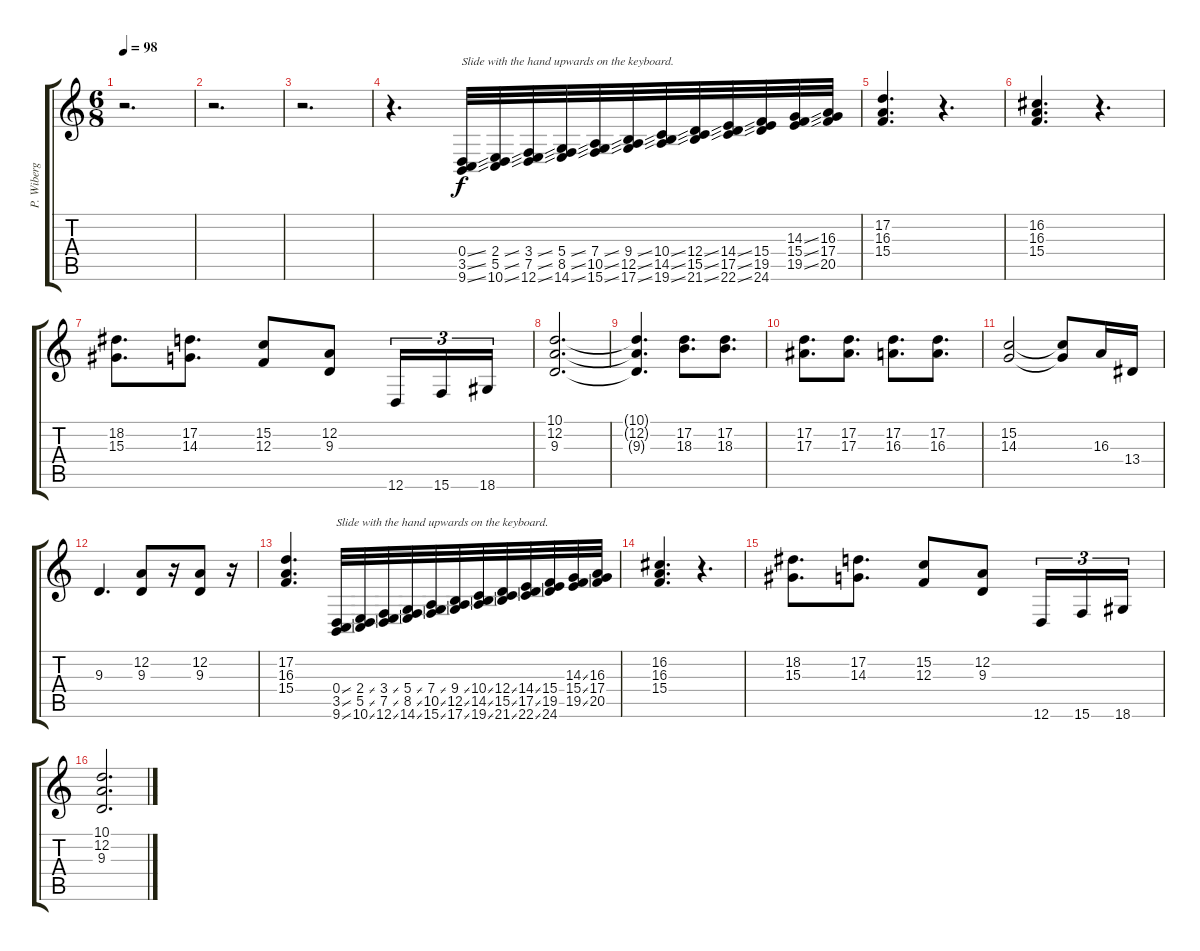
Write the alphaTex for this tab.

\track ("P. Wiberg (Keyboards II)" "P. Wiberg ") {instrument rockorgan}
\staff {score tabs}
\tuning (E4 A3 F3 D3 A2 D2) {hide}
\ts (6 8)
\tempo 98
\clef g2
\ks c
r.2{d dy f} |
r.2{d} |
r.2{d} |
r.4{d} (0.4{ss} 3.5{ss} 9.6{ss}).32{txt "Slide with the hand upwards on the keyboard."} (2.4{ss} 5.5{ss} 10.6{ss}).32 (3.4{ss} 7.5{ss} 12.6{ss}).32 (5.4{ss} 8.5{ss} 14.6{ss}).32 (7.4{ss} 10.5{ss} 15.6{ss}).32 (9.4{ss} 12.5{ss} 17.6{ss}).32 (10.4{ss} 14.5{ss} 19.6{ss}).32 (12.4{ss} 15.5{ss} 21.6{ss}).32 (14.4{ss} 17.5{ss} 22.6{ss}).32 (15.4 19.5 24.6).32 (14.3{ss} 15.4{ss} 19.5{ss}).32 (16.3 17.4 20.5).32 |
(17.2 16.3 15.4).4{d} r.4{d} |
(16.2 16.3 15.4).4{d} r.4{d} |
(18.2 15.3).8{d} (17.2 14.3).8{d} (15.2 12.3).8 (12.2 9.3).8 12.6.16{tu (3 2)} 15.6.16{tu (3 2)} 18.6.16{tu (3 2)} |
(10.1 12.2 9.3).2{d} |
(10.1{t} 12.2{t} 9.3{t}).4{d} (17.2 18.3).8{d} (17.2 18.3).8{d} |
(17.2 17.3).8{d} (17.2 17.3).8{d} (17.2 16.3).8{d} (17.2 16.3).8{d} |
(15.2 14.3).2 (15.2{t} 14.3{t}).8 16.3.16 13.4.16 |
9.3.4{d} (12.2 9.3).8 r.16 (12.2 9.3).8 r.16 |
(17.2 16.3 15.4).4{d} (0.4{ss} 3.5{ss} 9.6{ss}).32{txt "Slide with the hand upwards on the keyboard."} (2.4{ss} 5.5{ss} 10.6{ss}).32 (3.4{ss} 7.5{ss} 12.6{ss}).32 (5.4{ss} 8.5{ss} 14.6{ss}).32 (7.4{ss} 10.5{ss} 15.6{ss}).32 (9.4{ss} 12.5{ss} 17.6{ss}).32 (10.4{ss} 14.5{ss} 19.6{ss}).32 (12.4{ss} 15.5{ss} 21.6{ss}).32 (14.4{ss} 17.5{ss} 22.6{ss}).32 (15.4 19.5 24.6).32 (14.3{ss} 15.4{ss} 19.5{ss}).32 (16.3 17.4 20.5).32 |
(16.2 16.3 15.4).4{d} r.4{d} |
(18.2 15.3).8{d} (17.2 14.3).8{d} (15.2 12.3).8 (12.2 9.3).8 12.6.16{tu (3 2)} 15.6.16{tu (3 2)} 18.6.16{tu (3 2)} |
(10.1 12.2 9.3).2{d}
